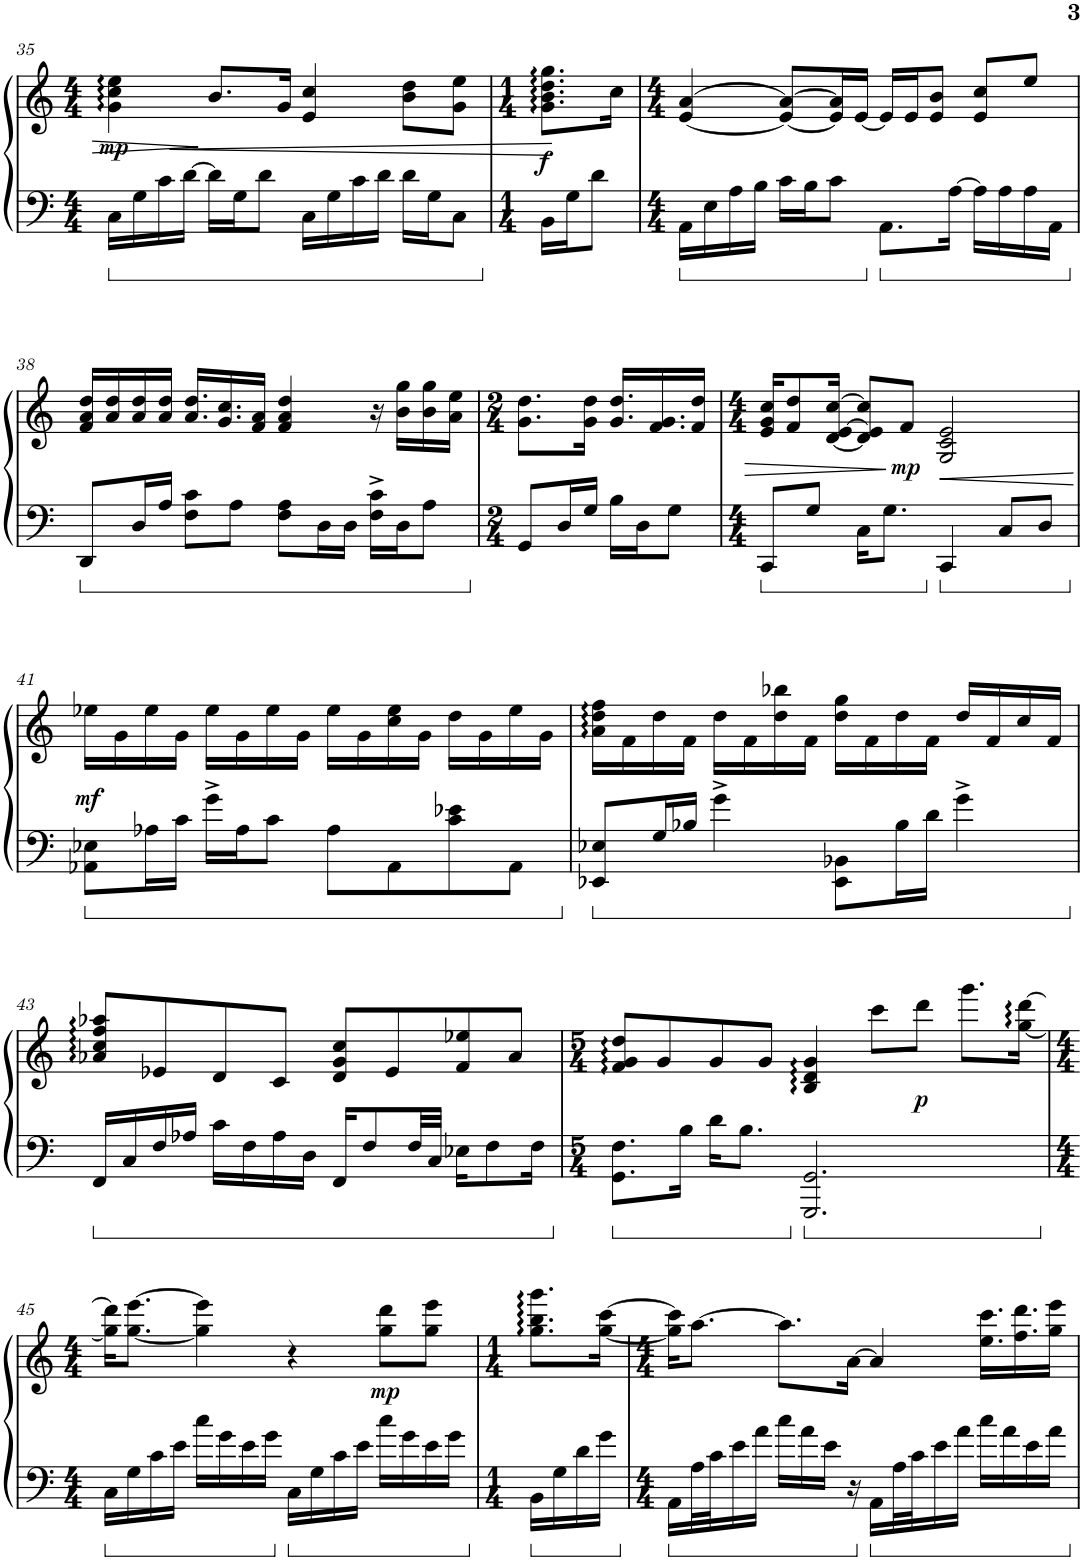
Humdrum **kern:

**kern	**kern	**dynam
*part1	*part1	*part1
*staff2	*staff1	*staff1/2
*I"钢琴	*	*
!!LO:PB:g=z
*clefF4	*clefG2	*
*k[]	*k[]	*
*M4/4	*M4/4	*
=35	=35	=35
!	!	!LO:HP:b
!	!	!LO:DY:n=1:b
16C\LL	4g\ 4cc\ 4ee\	< mp
16G\	.	.
16c\	.	.
[16d\JJ	.	.
16d\LL]	8.b/L	.
16G\J	.	.
8d\J	.	.
.	16g/Jk	.
16C\LL	4e/ 4cc/	.
16G\	.	.
16c\	.	.
16d\JJ	.	.
16d\LL	8b\ 8dd\L	.
16G\J	.	.
8C\J	8g\ 8ee\J	.
=36	=36	=36
*M1/4	*M1/4	*
!	!	!LO:DY:b
16BB\LL	8.g\ 8.b\ 8.dd\ 8.gg\L	f
16G\J	.	.
8d\J	.	.
.	16cc\Jk	[
=37	=37	=37
*M4/4	*M4/4	*
16AA\LL	[4e/ [4a/	.
16E\	.	.
16A\	.	.
16B\JJ	.	.
16c\LL	8e/_ 8a/_L	.
16B\J	.	.
8c\J	16e/] 16a/]L	.
.	[16e/JJ	.
8.AA\L	16e/LL]	.
.	16e/J	.
.	8e/ 8b/J	.
[16A\Jk	.	.
16A\LL]	8e/ 8cc/L	.
16A\	.	.
16A\	8ee/J	.
16AA\JJ	.	.
!!LO:LB:g=z
=38	=38	=38
8DD/L	16f/ 16a/ 16dd/LL	.
.	16a/ 16dd/	.
16D/L	16a/ 16dd/	.
16A/JJ	16a/ 16dd/JJ	.
8F\ 8c\L	16.a/ 16.dd/LL	.
.	16.g/ 16.cc/	.
8A\J	.	.
.	16f/ 16a/JJ	.
8F\ 8A\L	4f/ 4a/ 4dd/	.
16D\L	.	.
16D\JJ	.	.
16F\^ 16c\^LL	16r	.
16D\J	16b\ 16gg\LL	.
8A\J	16b\ 16gg\	.
.	16a\ 16ee\JJ	.
=39	=39	=39
*M2/4	*M2/4	*
8GG/L	8.g\ 8.dd\L	.
16D/L	.	.
16G/JJ	16g\ 16dd\Jk	.
16B\LL	16.g/ 16.dd/LL	.
16D\J	.	.
.	16.f/ 16.g/	.
8G\J	.	.
.	16f/ 16dd/JJ	.
=40	=40	=40
*M4/4	*M4/4	*
!	!	!LO:HP:b
8CC/L	16e/ 16g/ 16cc/KL	>
.	8f/ 8dd/	.
8G/J	.	.
.	[16d/ [16e/ [16cc/Jk	.
16C\KL	8d/] 8e/] 8cc/]L	.
8.G\J	.	.
!	!	!LO:DY:n=1:b
.	8f/J	] mp
!	!	!LO:HP:b
4CC/	2G/ 2c/ 2e/	<
8C/L	.	.
8D/J	.	.
.	.	[
!!LO:LB:g=z
=41	=41	=41
!	!	!LO:DY:b
8AA-X\ 8E-X\L	16ee-X\LL	mf
.	16g\	.
16A-X\L	16ee-\	.
16c\JJ	16g\JJ	.
16g^\LL	16ee-\LL	.
16A-\J	16g\	.
8c\J	16ee-\	.
.	16g\JJ	.
8A-\L	16ee-\LL	.
.	16g\	.
8AA-\	16cc\ 16ee-\	.
.	16g\JJ	.
8c\ 8e-X\	16dd\LL	.
.	16g\	.
8AA-\J	16ee-\	.
.	16g\JJ	.
=42	=42	=42
8EE-X/ 8E-X/L	16a\ 16dd\ 16ff\LL	.
.	16f\	.
16G/L	16dd\	.
16B-X/JJ	16f\JJ	.
4g^\	16dd\LL	.
.	16f\	.
.	16dd\ 16bb-X\	.
.	16f\JJ	.
8EE-\ 8BB-X\L	16dd\ 16gg\LL	.
.	16f\	.
16B-\L	16dd\	.
16d\JJ	16f\JJ	.
4g^\	16dd/LL	.
.	16f/	.
.	16cc/	.
.	16f/JJ	.
!!LO:LB:g=z
=43	=43	=43
16FF/LL	8a-X/ 8cc/ 8ff/ 8aa-X/L	.
16C/	.	.
16F/	8e-X/	.
16A-X/JJ	.	.
16c\LL	8d/	.
16F\	.	.
16A-\	8c/J	.
16D\JJ	.	.
16FF/KL	8d/ 8g/ 8cc/L	.
8F/	.	.
.	8e-/	.
32F/LL	.	.
32C/JJJ	.	.
16E-X\KL	8f/ 8ee-X/	.
8F\	.	.
.	8a-/J	.
16F\Jk	.	.
=44	=44	=44
*M5/4	*M5/4	*
8.GG\ 8.F\L	8f/ 8g/ 8dd/L	.
.	8g/	.
16B\Jk	.	.
16d\KL	8g/	.
8.B\J	.	.
.	8g/J	.
2.GGG/ 2.GG/	4B/ 4d/ 4g/	.
.	8ccc\L	.
!	!	!LO:DY:b
.	8ddd\J	p
.	8.ggg\L	.
.	[16gg\ [16ddd\Jk	.
!!LO:LB:g=z
=45	=45	=45
*M4/4	*M4/4	*
16C\LL	16gg\] 16ddd\]KL	.
16G\	[8.gg\ [8.eee\J	.
16c\	.	.
16e\JJ	.	.
16cc\LL	4gg\] 4eee\]	.
16g\	.	.
16e\	.	.
16g\JJ	.	.
16C\LL	4r	.
16G\	.	.
16c\	.	.
16e\JJ	.	.
!	!	!LO:DY:b
16cc\LL	8gg\ 8ddd\L	mp
16g\	.	.
16e\	8gg\ 8eee\J	.
16g\JJ	.	.
=46	=46	=46
*M1/4	*M1/4	*
16BB\LL	8.gg\ 8.bb\ 8.ggg\L	.
16G\	.	.
16d\	.	.
16g\JJ	[16gg\ [16ccc\Jk	.
=47	=47	=47
*M4/4	*M4/4	*
16AA\LL	16gg\] 16ccc\]KL	.
32A\L	[8.aa\J	.
32c\J	.	.
16e\	.	.
16a\JJ	.	.
16cc\LL	8.aa\L]	.
16a\	.	.
16e\JJ	.	.
16r	[16a\Jk	.
16AA\LL	4a/]	.
32A\L	.	.
32c\J	.	.
16e\	.	.
16a\JJ	.	.
16cc\LL	16.ee\ 16.ccc\LL	.
16a\	.	.
.	16.ff\ 16.ddd\	.
16e\	.	.
16a\JJ	16gg\ 16eee\JJ	.
=	=	=
*-	*-	*-
